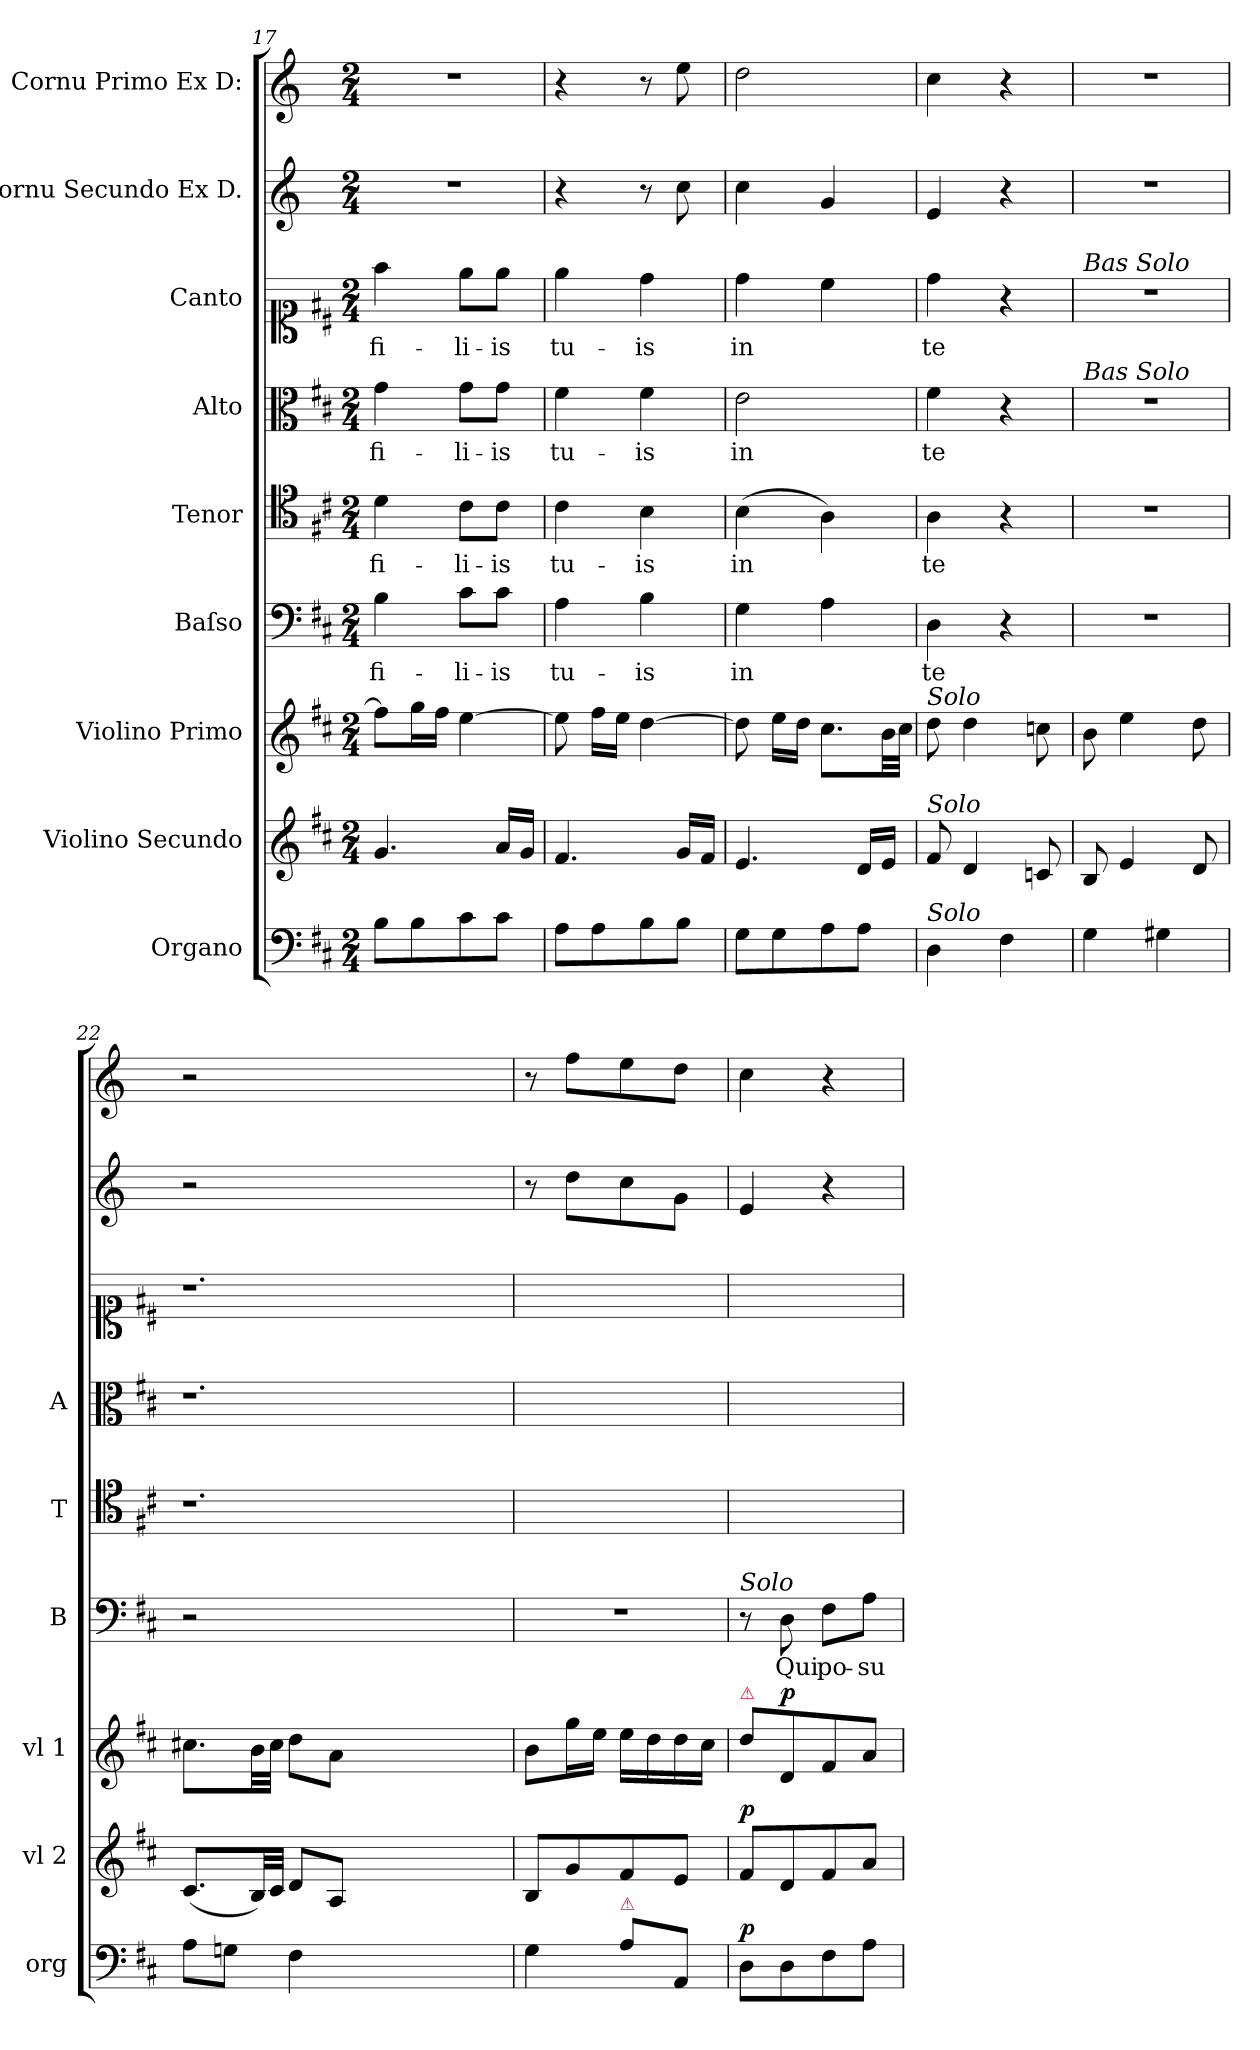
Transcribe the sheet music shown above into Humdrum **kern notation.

**kern	**dynam	**kern	**dynam	**kern	**dynam	**kern	**text	**kern	**text	**kern	**text	**kern	**text	**kern	**kern
*part9	*part9	*part8	*part8	*part7	*part7	*part6	*part6	*part5	*part5	*part4	*part4	*part3	*part3	*part2	*part1
*staff9	*staff9	*staff8	*staff8	*staff7	*staff7	*staff6	*staff6	*staff5	*staff5	*staff4	*staff4	*staff3	*staff3	*staff2	*staff1
*I"Organo	*	*I"Violino Secundo	*	*I"Violino Primo	*	*I"Baſso	*	*I"Tenor	*	*I"Alto	*	*I"Canto	*	*I"Cornu Secundo Ex D.	*I"Cornu Primo Ex D:
*I'org	*	*I'vl 2	*	*I'vl 1	*	*I'B	*	*I'T	*	*I'A	*	*	*	*	*
*clefF4	*	*clefG2	*	*clefG2	*	*clefF4	*	*clefC4	*	*clefC3	*	*clefC1	*	*clefG2	*clefG2
*	*	*	*	*	*	*	*	*	*	*	*	*	*	*ITrd6c10	*ITrd6c10
*k[f#c#]	*	*k[f#c#]	*	*k[f#c#]	*	*k[f#c#]	*	*k[f#c#]	*	*k[f#c#]	*	*k[f#c#]	*	*k[f#c#]	*k[f#c#]
*D:	*	*D:	*	*D:	*	*D:	*	*D:	*	*D:	*	*D:	*	*D:	*D:
*M2/4	*	*M2/4	*	*M2/4	*	*M2/4	*	*M2/4	*	*M2/4	*	*M2/4	*	*M2/4	*M2/4
=17	=17	=17	=17	=17	=17	=17	=17	=17	=17	=17	=17	=17	=17	=17	=17
8B\L	.	4.g/	.	8ff#\L]	.	4B\	fi-	4d\	fi-	4g\	fi-	4ff#\	fi-	2r	2r
8B\	.	.	.	16gg\L	.	.	.	.	.	.	.	.	.	.	.
.	.	.	.	16ff#\JJ	.	.	.	.	.	.	.	.	.	.	.
8c#\	.	.	.	[4ee\	.	8c#\L	-li-	8c#\L	-li-	8g\L	-li-	8ee\L	-li-	.	.
8c#\J	.	16a/LL	.	.	.	8c#\J	-is	8c#\J	-is	8g\J	-is	8ee\J	-is	.	.
.	.	16g/JJ	.	.	.	.	.	.	.	.	.	.	.	.	.
=18	=18	=18	=18	=18	=18	=18	=18	=18	=18	=18	=18	=18	=18	=18	=18
8A\L	.	4.f#/	.	8ee!\]	.	4A\	tu-	4c#\	tu-	4f#\	tu-	4ee\	tu-	4r	4r
8A\	.	.	.	16ff#\LL	.	.	.	.	.	.	.	.	.	.	.
.	.	.	.	16ee\JJ	.	.	.	.	.	.	.	.	.	.	.
8B\	.	.	.	[4dd\	.	4B\	-is	4B\	-is	4f#\	-is	4dd\	-is	8r	8r
8B\J	.	16g/LL	.	.	.	.	.	.	.	.	.	.	.	8d\	8f#\
.	.	16f#/JJ	.	.	.	.	.	.	.	.	.	.	.	.	.
=19	=19	=19	=19	=19	=19	=19	=19	=19	=19	=19	=19	=19	=19	=19	=19
8G\L	.	4.e/	.	8dd!\]	.	4G\	in	(4B\	in	2e\	in	4dd\	in	4d\	2e\
8G\	.	.	.	16ee\LL	.	.	.	.	.	.	.	.	.	.	.
.	.	.	.	16dd\JJ	.	.	.	.	.	.	.	.	.	.	.
8A\	.	.	.	8.cc#\L	.	4A\	.	4A\)	.	.	.	4cc#\	.	4A/	.
8A\J	.	16d/LL	.	.	.	.	.	.	.	.	.	.	.	.	.
.	.	16e/JJ	.	32b\LL	.	.	.	.	.	.	.	.	.	.	.
.	.	.	.	32cc#\JJJ	.	.	.	.	.	.	.	.	.	.	.
=20	=20	=20	=20	=20	=20	=20	=20	=20	=20	=20	=20	=20	=20	=20	=20
!	!	!	!	!LO:TX:a:i:t=Solo	!	!	!	!	!	!	!	!	!	!	!
!	!	!LO:TX:a:i:t=Solo	!	!	!	!	!	!	!	!	!	!	!	!	!
!LO:TX:a:i:t=Solo	!	!	!	!	!	!	!	!	!	!	!	!	!	!	!
4D\	.	8f#/	.	8dd\	.	4D\	te	4A\	te	4f#\	te	4dd\	te	4F#/	4d\
.	.	4d/	.	4dd\	.	.	.	.	.	.	.	.	.	.	.
4F#\	.	.	.	.	.	4r	.	4r	.	4r	.	4r	.	4r	4r
.	.	8cn/	.	8ccn\	.	.	.	.	.	.	.	.	.	.	.
=21	=21	=21	=21	=21	=21	=21	=21	=21	=21	=21	=21	=21	=21	=21	=21
!	!	!	!	!	!	!	!	!	!	!	!	!LO:TX:a:i:t=Bas Solo	!	!	!
!	!	!	!	!	!	!	!	!	!	!LO:TX:a:i:t=Bas Solo	!	!	!	!	!
4G\	.	8B/	.	8b\	.	2r	.	2r	.	2r	.	2r	.	2r	2r
.	.	4e/	.	4ee\	.	.	.	.	.	.	.	.	.	.	.
4G#X\	.	.	.	.	.	.	.	.	.	.	.	.	.	.	.
.	.	8d/	.	8dd\	.	.	.	.	.	.	.	.	.	.	.
=22	=22	=22	=22	=22	=22	=22	=22	=22	=22	=22	=22	=22	=22	=22	=22
8A\L	.	(8.c#/L	.	8.cc#X\L	.	2r	.	1.r	.	1.r	.	1.r	.	2r	2r
8Gn\J	.	.	.	.	.	.	.	.	.	.	.	.	.	.	.
.	.	32B/LL)	.	32b\LL	.	.	.	.	.	.	.	.	.	.	.
.	.	32c#/JJJ	.	32cc#\JJJ	.	.	.	.	.	.	.	.	.	.	.
4F#\	.	8d/L	.	8dd\L	.	.	.	.	.	.	.	.	.	.	.
.	.	8A/J	.	8a\J	.	.	.	.	.	.	.	.	.	.	.
1ryy	.	1ryy	.	1ryy	.	1ryy	.	.	.	.	.	.	.	1ryy	1ryy
=23	=23	=23	=23	=23	=23	=23	=23	=23	=23	=23	=23	=23	=23	=23	=23
4G\	.	8B/L	.	8b\L	.	2r	.	2ryy	.	2ryy	.	2ryy	.	8r	8r
.	.	8g/	.	16gg\L	.	.	.	.	.	.	.	.	.	8e\L	8g\L
.	.	.	.	16ee\JJ	.	.	.	.	.	.	.	.	.	.	.
!LO:TX:a:color=crimson:t=⚠	!	!	!	!	!	!	!	!	!	!	!	!	!	!	!
8A\L	.	8f#/	.	16ee\LL	.	.	.	.	.	.	.	.	.	8d\	8f#\
.	.	.	.	16dd\	.	.	.	.	.	.	.	.	.	.	.
8AA/J	.	8e/J	.	16dd\	.	.	.	.	.	.	.	.	.	8A\J	8e\J
.	.	.	.	16cc#\JJ	.	.	.	.	.	.	.	.	.	.	.
=24	=24	=24	=24	=24	=24	=24	=24	=24	=24	=24	=24	=24	=24	=24	=24
!	!	!	!	!	!	!LO:TX:a:i:t=Solo	!	!	!	!	!	!	!	!	!
!	!	!	!	!LO:TX:a:color=crimson:t=⚠	!	!	!	!	!	!	!	!	!	!	!
!	!LO:DY:a	!	!LO:DY:a	!	!	!	!	!	!	!	!	!	!	!	!
8D\L	p	8f#/L	p.	8dd\L	.	8r	.	2ryy	.	2ryy	.	2ryy	.	4F#/	4d\
!	!	!	!	!	!LO:DY:a	!	!	!	!	!	!	!	!	!	!
8D\	.	8d/	.	8d/	p.	8D\	Qui	.	.	.	.	.	.	.	.
8F#\	.	8f#/	.	8f#/	.	8F#\L	po-	.	.	.	.	.	.	4r	4r
8A\J	.	8a/J	.	8a/J	.	8A\J	-su-	.	.	.	.	.	.	.	.
=	=	=	=	=	=	=	=	=	=	=	=	=	=	=	=
*-	*-	*-	*-	*-	*-	*-	*-	*-	*-	*-	*-	*-	*-	*-	*-
